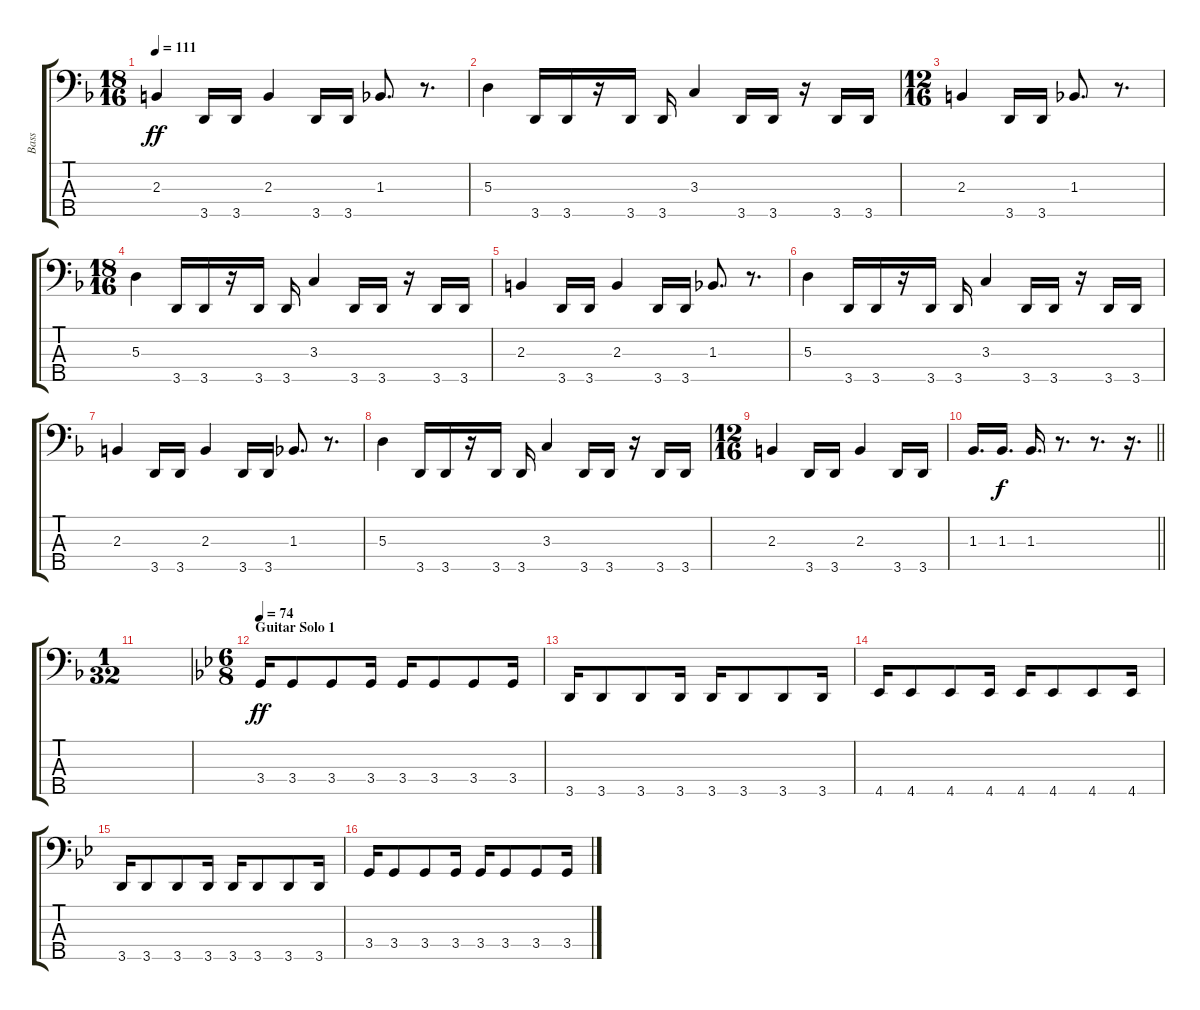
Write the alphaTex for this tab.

\track ("Bass" "Bass") {instrument electricbassfinger}
\staff {score tabs}
\tuning (G2 D2 A1 E1 B0) {hide}
\ts (18 16)
\tempo 111
\clef f4
\ks f
2.3.4{dy ff} 3.5.16 3.5.16 2.3.4 3.5.16 3.5.16 1.3.8{d} r.8{d} |
5.3.4 3.5.16 3.5.16 r.16 3.5.16 3.5.16 3.3.4 3.5.16 3.5.16 r.16 3.5.16 3.5.16 |
\ts (12 16)
2.3.4 3.5.16 3.5.16 1.3.8{d} r.8{d} |
\ts (18 16)
5.3.4 3.5.16 3.5.16 r.16 3.5.16 3.5.16 3.3.4 3.5.16 3.5.16 r.16 3.5.16 3.5.16 |
2.3.4 3.5.16 3.5.16 2.3.4 3.5.16 3.5.16 1.3.8{d} r.8{d} |
5.3.4 3.5.16 3.5.16 r.16 3.5.16 3.5.16 3.3.4 3.5.16 3.5.16 r.16 3.5.16 3.5.16 |
2.3.4 3.5.16 3.5.16 2.3.4 3.5.16 3.5.16 1.3.8{d} r.8{d} |
5.3.4 3.5.16 3.5.16 r.16 3.5.16 3.5.16 3.3.4 3.5.16 3.5.16 r.16 3.5.16 3.5.16 |
\ts (12 16)
2.3.4 3.5.16 3.5.16 2.3.4 3.5.16 3.5.16 |
\barLineRight lightlight
1.3.16{d} 1.3.16{d dy f} 1.3.16{d} r.8{d} r.8{d} r.16{d} |
\ts (1 32)
|
\ts (6 8)
\section ("" "Guitar Solo 1")
\tempo 74
\ks bb
3.4.16{dy ff} 3.4.8 3.4.8 3.4.16 3.4.16 3.4.8 3.4.8 3.4.16 |
3.5.16 3.5.8 3.5.8 3.5.16 3.5.16 3.5.8 3.5.8 3.5.16 |
4.5.16 4.5.8 4.5.8 4.5.16 4.5.16 4.5.8 4.5.8 4.5.16 |
3.5.16 3.5.8 3.5.8 3.5.16 3.5.16 3.5.8 3.5.8 3.5.16 |
3.4.16 3.4.8 3.4.8 3.4.16 3.4.16 3.4.8 3.4.8 3.4.16
